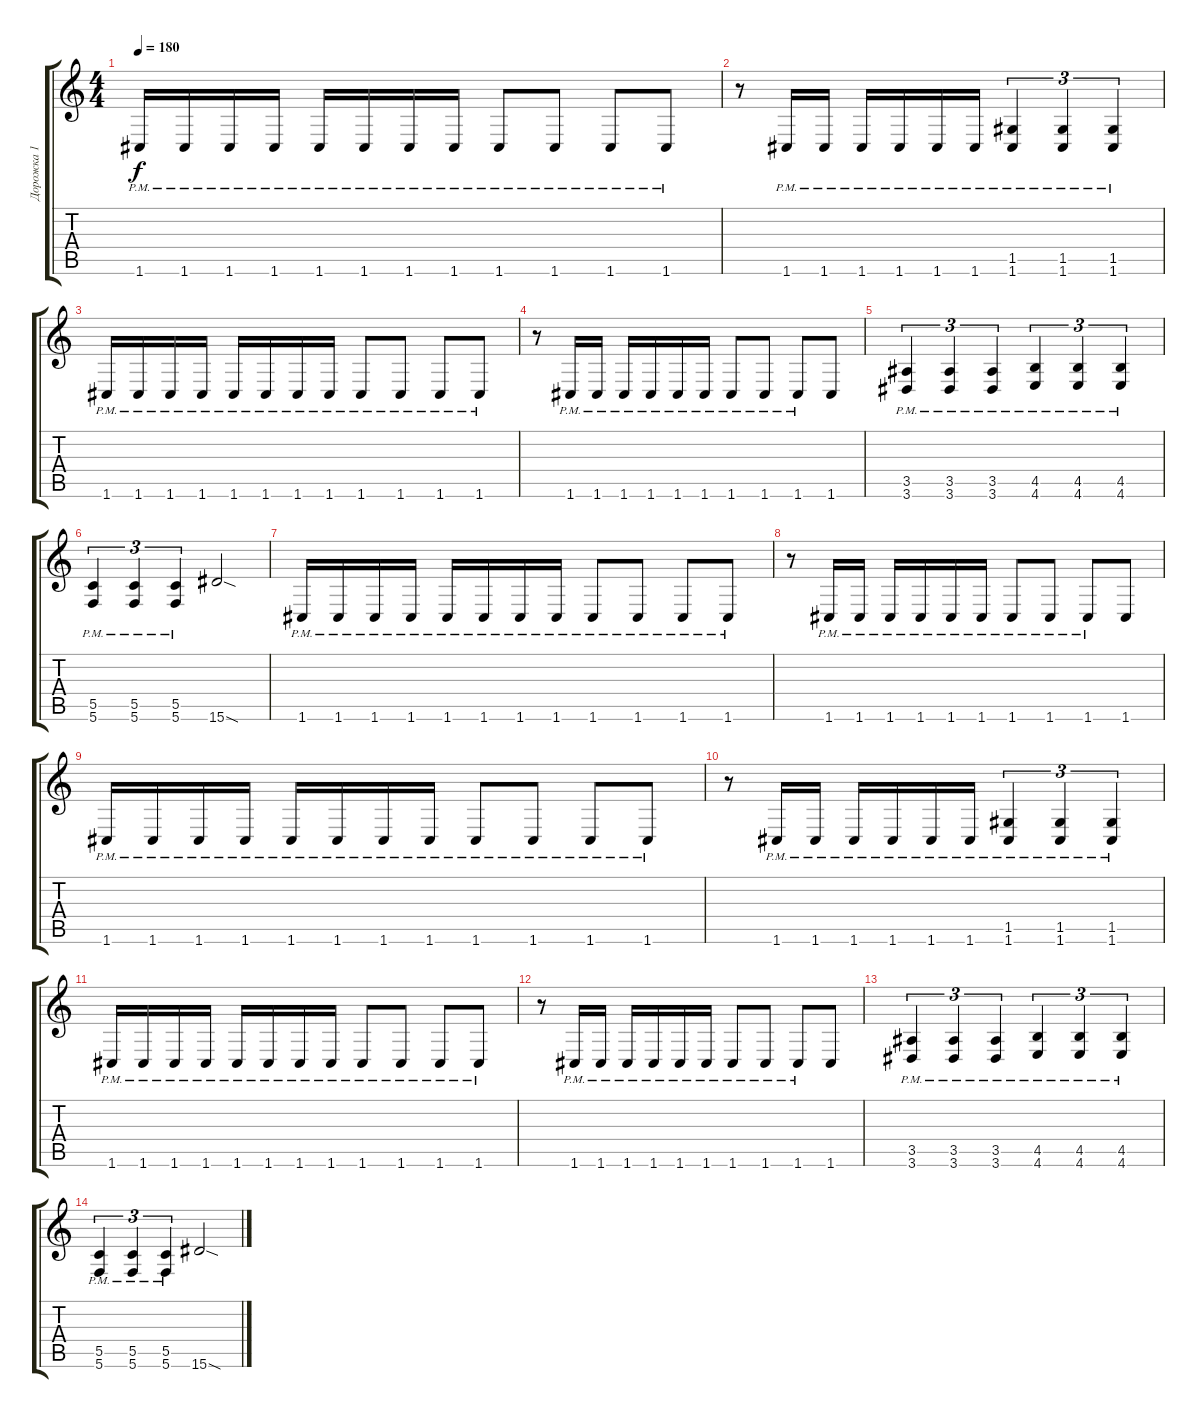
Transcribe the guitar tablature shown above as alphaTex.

\track ("Дорожка 1" "Дорожка 1") {instrument overdrivenguitar}
\staff {score tabs}
\tuning (D4 A3 F3 C3 G2 C2) {hide}
\ts (4 4)
\tempo 180
\clef g2
\ks c
1.6{pm}.16{dy f} 1.6{pm}.16 1.6{pm}.16 1.6{pm}.16 1.6{pm}.16 1.6{pm}.16 1.6{pm}.16 1.6{pm}.16 1.6{pm}.8 1.6{pm}.8 1.6{pm}.8 1.6{pm}.8 |
r.8 1.6{pm}.16 1.6{pm}.16 1.6{pm}.16 1.6{pm}.16 1.6{pm}.16 1.6{pm}.16 (1.5{pm} 1.6{pm}).4{tu (3 2)} (1.5{pm} 1.6{pm}).4{tu (3 2)} (1.5{pm} 1.6{pm}).4{tu (3 2)} |
1.6{pm}.16 1.6{pm}.16 1.6{pm}.16 1.6{pm}.16 1.6{pm}.16 1.6{pm}.16 1.6{pm}.16 1.6{pm}.16 1.6{pm}.8 1.6{pm}.8 1.6{pm}.8 1.6{pm}.8 |
r.8 1.6{pm}.16 1.6{pm}.16 1.6{pm}.16 1.6{pm}.16 1.6{pm}.16 1.6{pm}.16 1.6{pm}.8 1.6{pm}.8 1.6{pm}.8 1.6.8 |
(3.5{pm} 3.6{pm}).4{tu (3 2)} (3.5{pm} 3.6{pm}).4{tu (3 2)} (3.5{pm} 3.6{pm}).4{tu (3 2)} (4.5{pm} 4.6{pm}).4{tu (3 2)} (4.5{pm} 4.6{pm}).4{tu (3 2)} (4.5{pm} 4.6{pm}).4{tu (3 2)} |
(5.5{pm} 5.6{pm}).4{tu (3 2)} (5.5{pm} 5.6{pm}).4{tu (3 2)} (5.5{pm} 5.6{pm}).4{tu (3 2)} 15.6{sod}.2 |
1.6{pm}.16 1.6{pm}.16 1.6{pm}.16 1.6{pm}.16 1.6{pm}.16 1.6{pm}.16 1.6{pm}.16 1.6{pm}.16 1.6{pm}.8 1.6{pm}.8 1.6{pm}.8 1.6{pm}.8 |
r.8 1.6{pm}.16 1.6{pm}.16 1.6{pm}.16 1.6{pm}.16 1.6{pm}.16 1.6{pm}.16 1.6{pm}.8 1.6{pm}.8 1.6{pm}.8 1.6.8 |
1.6{pm}.16 1.6{pm}.16 1.6{pm}.16 1.6{pm}.16 1.6{pm}.16 1.6{pm}.16 1.6{pm}.16 1.6{pm}.16 1.6{pm}.8 1.6{pm}.8 1.6{pm}.8 1.6{pm}.8 |
r.8 1.6{pm}.16 1.6{pm}.16 1.6{pm}.16 1.6{pm}.16 1.6{pm}.16 1.6{pm}.16 (1.5{pm} 1.6{pm}).4{tu (3 2)} (1.5{pm} 1.6{pm}).4{tu (3 2)} (1.5{pm} 1.6{pm}).4{tu (3 2)} |
1.6{pm}.16 1.6{pm}.16 1.6{pm}.16 1.6{pm}.16 1.6{pm}.16 1.6{pm}.16 1.6{pm}.16 1.6{pm}.16 1.6{pm}.8 1.6{pm}.8 1.6{pm}.8 1.6{pm}.8 |
r.8 1.6{pm}.16 1.6{pm}.16 1.6{pm}.16 1.6{pm}.16 1.6{pm}.16 1.6{pm}.16 1.6{pm}.8 1.6{pm}.8 1.6{pm}.8 1.6.8 |
(3.5{pm} 3.6{pm}).4{tu (3 2)} (3.5{pm} 3.6{pm}).4{tu (3 2)} (3.5{pm} 3.6{pm}).4{tu (3 2)} (4.5{pm} 4.6{pm}).4{tu (3 2)} (4.5{pm} 4.6{pm}).4{tu (3 2)} (4.5{pm} 4.6{pm}).4{tu (3 2)} |
(5.5{pm} 5.6{pm}).4{tu (3 2)} (5.5{pm} 5.6{pm}).4{tu (3 2)} (5.5{pm} 5.6{pm}).4{tu (3 2)} 15.6{sod}.2
